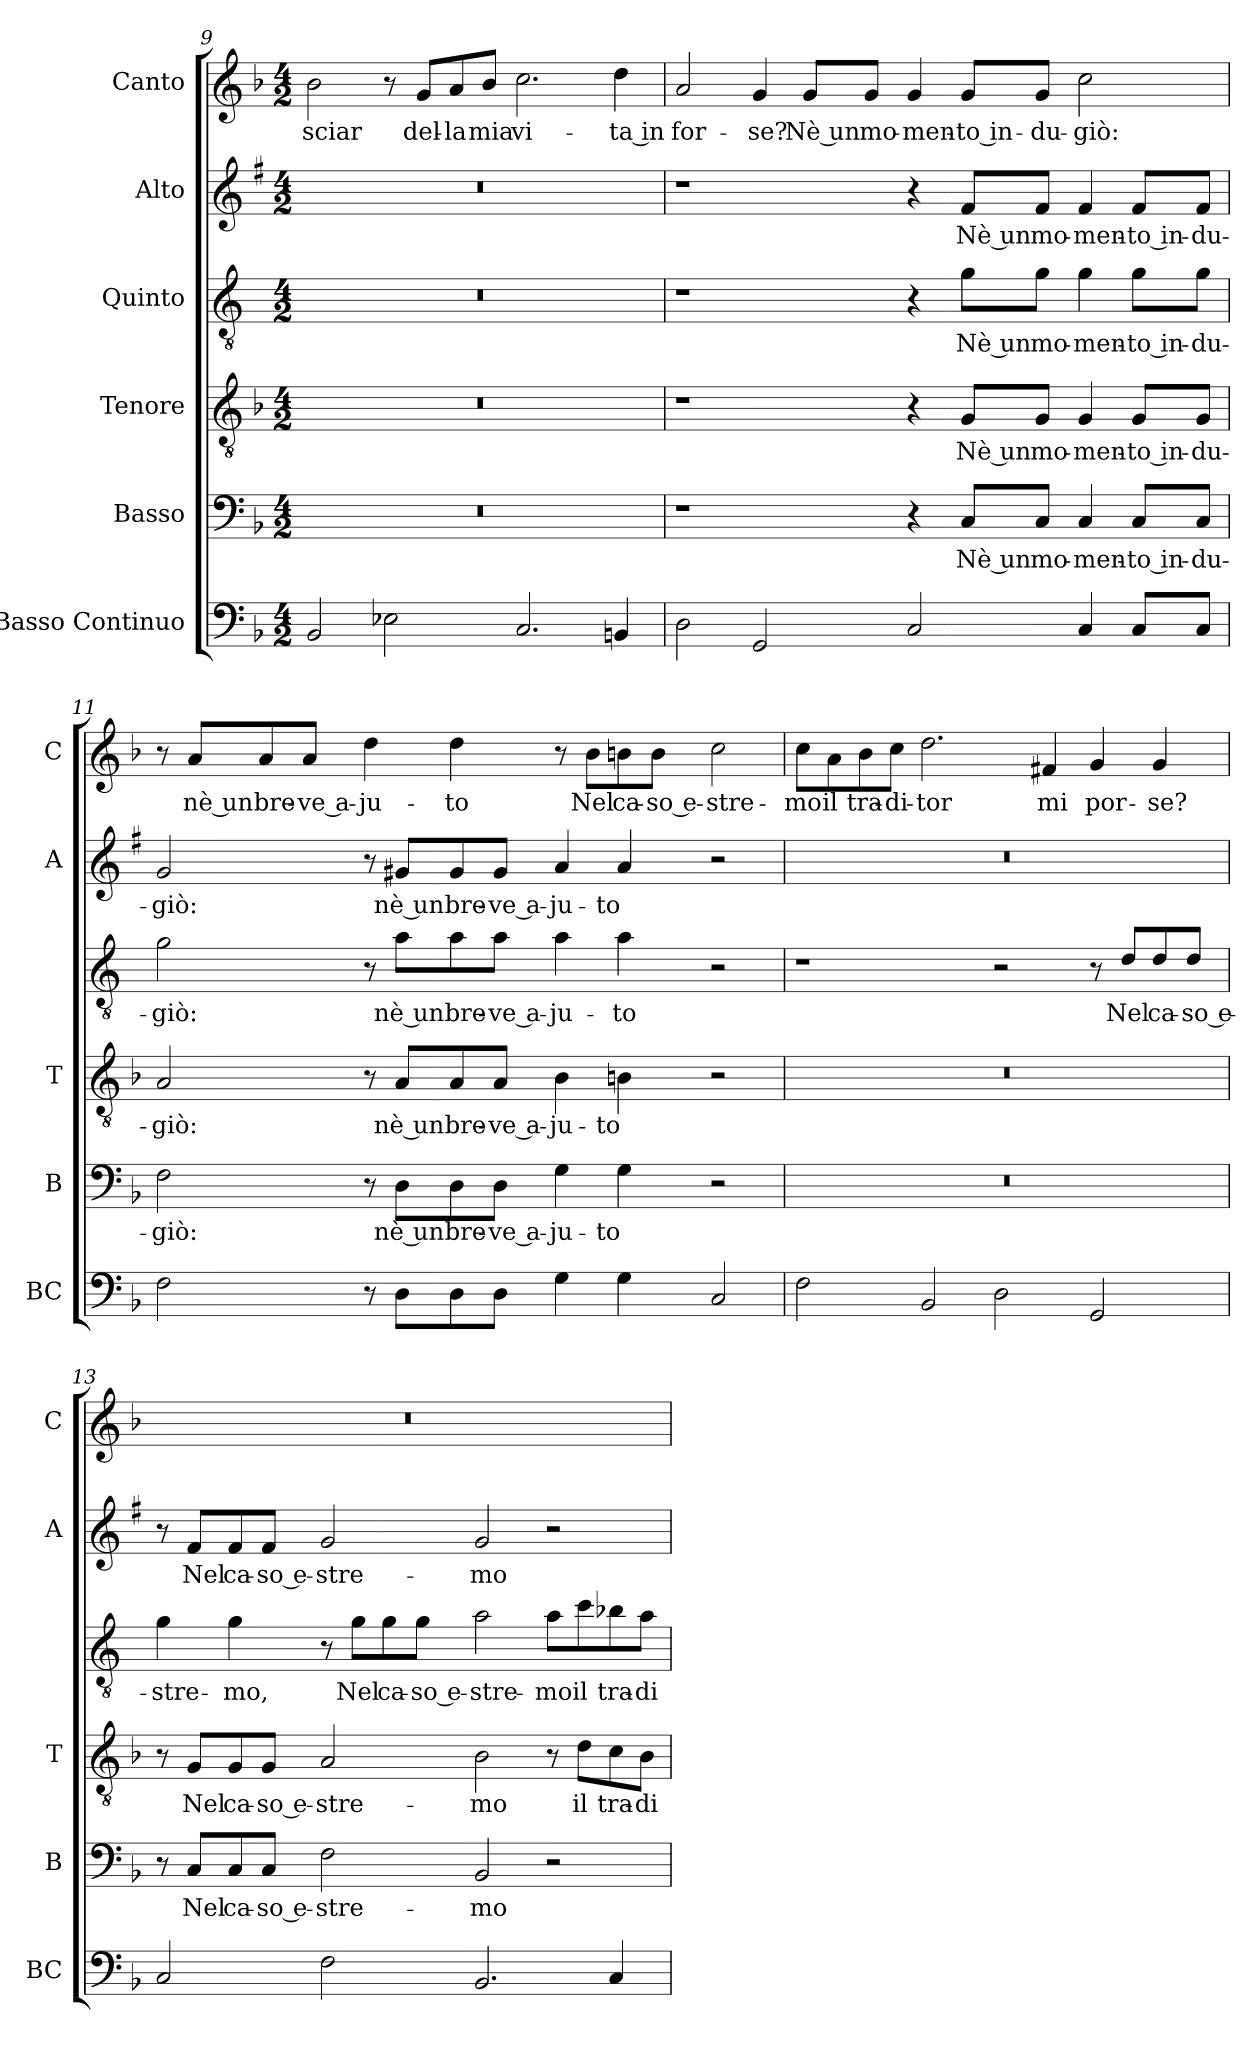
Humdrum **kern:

**kern	**kern	**text	**kern	**text	**kern	**text	**kern	**text	**kern	**text
*part6	*part5	*part5	*part4	*part4	*part3	*part3	*part2	*part2	*part1	*part1
*staff6	*staff5	*staff5	*staff4	*staff4	*staff3	*staff3	*staff2	*staff2	*staff1	*staff1
*I"Basso Continuo	*I"Basso	*	*I"Tenore	*	*I"Quinto	*	*I"Alto	*	*I"Canto	*
*I'BC	*I'B	*	*I'T	*	*	*	*I'A	*	*I'C	*
*clefF4	*clefF4	*	*clefGv2	*	*clefGv2	*	*clefG2	*	*clefG2	*
*	*	*	*	*	*ITrd4c7	*	*ITrd1c2	*	*	*
*k[b-]	*k[b-]	*	*k[b-]	*	*k[b-]	*	*k[b-]	*	*k[b-]	*
*F:	*F:	*	*F:	*	*F:	*	*F:	*	*F:	*
*M4/2	*M4/2	*	*M4/2	*	*M4/2	*	*M4/2	*	*M4/2	*
=9	=9	=9	=9	=9	=9	=9	=9	=9	=9	=9
!	!	!	!	!	!	!	!	!	!	!LO:LY:b
2BB-/	0r	.	0r	.	0r	.	0r	.	2b-\	-sciar
2E-X\	.	.	.	.	.	.	.	.	8r	.
!	!	!	!	!	!	!	!	!	!	!LO:LY:b
.	.	.	.	.	.	.	.	.	8g/L	del-
!	!	!	!	!	!	!	!	!	!	!LO:LY:b
.	.	.	.	.	.	.	.	.	8a/	-la
!	!	!	!	!	!	!	!	!	!	!LO:LY:b
.	.	.	.	.	.	.	.	.	8b-/J	mia
!	!	!	!	!	!	!	!	!	!	!LO:LY:b
2.C/	.	.	.	.	.	.	.	.	2.cc\	vi-
!	!	!	!	!	!	!	!	!	!	!LO:LY:b
4BBn/	.	.	.	.	.	.	.	.	4dd\	-ta in
!!LO:LB:g=z
=10	=10	=10	=10	=10	=10	=10	=10	=10	=10	=10
!	!	!	!	!	!	!	!	!	!	!LO:LY:b
2D\	1r	.	1r	.	1r	.	1r	.	2a/	for-
!	!	!	!	!	!	!	!	!	!	!LO:LY:b
2GG/	.	.	.	.	.	.	.	.	4g/	-se?
!	!	!	!	!	!	!	!	!	!	!LO:LY:b
.	.	.	.	.	.	.	.	.	8g/L	Nè un
!	!	!	!	!	!	!	!	!	!	!LO:LY:b
.	.	.	.	.	.	.	.	.	8g/J	mo-
!	!	!	!	!	!	!	!	!	!	!LO:LY:b
2C/	4r	.	4r	.	4r	.	4r	.	4g/	-men-
!	!	!LO:LY:b	!	!LO:LY:b	!	!LO:LY:b	!	!LO:LY:b	!	!LO:LY:b
.	8C/L	Nè un	8G/L	Nè un	8c\L	Nè un	8e/L	Nè un	8g/L	-to in-
!	!	!LO:LY:b	!	!LO:LY:b	!	!LO:LY:b	!	!LO:LY:b	!	!LO:LY:b
.	8C/J	mo-	8G/J	mo-	8c\J	mo-	8e/J	mo-	8g/J	-du-
!	!	!LO:LY:b	!	!LO:LY:b	!	!LO:LY:b	!	!LO:LY:b	!	!LO:LY:b
4C/	4C/	-men-	4G/	-men-	4c\	-men-	4e/	-men-	2cc\	-giò:
!	!	!LO:LY:b	!	!LO:LY:b	!	!LO:LY:b	!	!LO:LY:b	!	!
8C/L	8C/L	-to in-	8G/L	-to in-	8c\L	-to in-	8e/L	-to in-	.	.
!	!	!LO:LY:b	!	!LO:LY:b	!	!LO:LY:b	!	!LO:LY:b	!	!
8C/J	8C/J	-du-	8G/J	-du-	8c\J	-du-	8e/J	-du-	.	.
=11	=11	=11	=11	=11	=11	=11	=11	=11	=11	=11
!	!	!LO:LY:b	!	!LO:LY:b	!	!LO:LY:b	!	!LO:LY:b	!	!
2F\	2F\	-giò:	2A/	-giò:	2c\	-giò:	2f/	-giò:	8r	.
!	!	!	!	!	!	!	!	!	!	!LO:LY:b
.	.	.	.	.	.	.	.	.	8a/L	nè un
!	!	!	!	!	!	!	!	!	!	!LO:LY:b
.	.	.	.	.	.	.	.	.	8a/	bre-
!	!	!	!	!	!	!	!	!	!	!LO:LY:b
.	.	.	.	.	.	.	.	.	8a/J	-ve a-
!	!	!	!	!	!	!	!	!	!	!LO:LY:b
8r	8r	.	8r	.	8r	.	8r	.	4dd\	-ju-
!	!	!LO:LY:b	!	!LO:LY:b	!	!LO:LY:b	!	!LO:LY:b	!	!
8D\L	8D\L	nè un	8A/L	nè un	8d\L	nè un	8f#X/L	nè un	.	.
!	!	!LO:LY:b	!	!LO:LY:b	!	!LO:LY:b	!	!LO:LY:b	!	!LO:LY:b
8D\	8D\	bre-	8A/	bre-	8d\	bre-	8f#/	bre-	4dd\	-to
!	!	!LO:LY:b	!	!LO:LY:b	!	!LO:LY:b	!	!LO:LY:b	!	!
8D\J	8D\J	-ve a-	8A/J	-ve a-	8d\J	-ve a-	8f#/J	-ve a-	.	.
!	!	!LO:LY:b	!	!LO:LY:b	!	!LO:LY:b	!	!LO:LY:b	!	!
4G\	4G\	-ju-	4B-\	-ju-	4d\	-ju-	4g/	-ju-	8r	.
!	!	!	!	!	!	!	!	!	!	!LO:LY:b
.	.	.	.	.	.	.	.	.	8b-\L	Nel
!	!	!LO:LY:b	!	!LO:LY:b	!	!LO:LY:b	!	!LO:LY:b	!	!LO:LY:b
4G\	4G\	-to	4Bn\	-to	4d\	-to	4g/	-to	8bn\	ca-
!	!	!	!	!	!	!	!	!	!	!LO:LY:b
.	.	.	.	.	.	.	.	.	8b\J	-so e-
!	!	!	!	!	!	!	!	!	!	!LO:LY:b
2C/	2r	.	2r	.	2r	.	2r	.	2cc\	-stre-
!!LO:LB:g=z
=12	=12	=12	=12	=12	=12	=12	=12	=12	=12	=12
!	!	!	!	!	!	!	!	!	!	!LO:LY:b
2F\	0r	.	0r	.	1r	.	0r	.	8cc\L	-mo
!	!	!	!	!	!	!	!	!	!	!LO:LY:b
.	.	.	.	.	.	.	.	.	8a\	il
!	!	!	!	!	!	!	!	!	!	!LO:LY:b
.	.	.	.	.	.	.	.	.	8b-\	tra-
!	!	!	!	!	!	!	!	!	!	!LO:LY:b
.	.	.	.	.	.	.	.	.	8cc\J	-di-
!	!	!	!	!	!	!	!	!	!	!LO:LY:b
2BB-/	.	.	.	.	.	.	.	.	2.dd\	-tor
2D\	.	.	.	.	2r	.	.	.	.	.
!	!	!	!	!	!	!	!	!	!	!LO:LY:b
.	.	.	.	.	.	.	.	.	4f#X/	mi
!	!	!	!	!	!	!	!	!	!	!LO:LY:b
2GG/	.	.	.	.	8r	.	.	.	4g/	por-
!	!	!	!	!	!	!LO:LY:b	!	!	!	!
.	.	.	.	.	8G/L	Nel	.	.	.	.
!	!	!	!	!	!	!LO:LY:b	!	!	!	!LO:LY:b
.	.	.	.	.	8G/	ca-	.	.	4g/	-se?
!	!	!	!	!	!	!LO:LY:b	!	!	!	!
.	.	.	.	.	8G/J	-so e-	.	.	.	.
=13	=13	=13	=13	=13	=13	=13	=13	=13	=13	=13
!	!	!	!	!	!	!LO:LY:b	!	!	!	!
2C/	8r	.	8r	.	4c\	-stre-	8r	.	0r	.
!	!	!LO:LY:b	!	!LO:LY:b	!	!	!	!LO:LY:b	!	!
.	8C/L	Nel	8G/L	Nel	.	.	8e/L	Nel	.	.
!	!	!LO:LY:b	!	!LO:LY:b	!	!LO:LY:b	!	!LO:LY:b	!	!
.	8C/	ca-	8G/	ca-	4c\	-mo,	8e/	ca-	.	.
!	!	!LO:LY:b	!	!LO:LY:b	!	!	!	!LO:LY:b	!	!
.	8C/J	-so e-	8G/J	-so e-	.	.	8e/J	-so e-	.	.
!	!	!LO:LY:b	!	!LO:LY:b	!	!	!	!LO:LY:b	!	!
2F\	2F\	-stre-	2A/	-stre-	8r	.	2f/	-stre-	.	.
!	!	!	!	!	!	!LO:LY:b	!	!	!	!
.	.	.	.	.	8c\L	Nel	.	.	.	.
!	!	!	!	!	!	!LO:LY:b	!	!	!	!
.	.	.	.	.	8c\	ca-	.	.	.	.
!	!	!	!	!	!	!LO:LY:b	!	!	!	!
.	.	.	.	.	8c\J	-so e-	.	.	.	.
!	!	!LO:LY:b	!	!LO:LY:b	!	!LO:LY:b	!	!LO:LY:b	!	!
2.BB-/	2BB-/	-mo	2B-\	-mo	2d\	-stre-	2f/	-mo	.	.
!	!	!	!	!	!	!LO:LY:b	!	!	!	!
.	2r	.	8r	.	8d\L	-mo	2r	.	.	.
!	!	!	!	!LO:LY:b	!	!LO:LY:b	!	!	!	!
.	.	.	8d\L	il	8f\	il	.	.	.	.
!	!	!	!	!LO:LY:b	!	!LO:LY:b	!	!	!	!
4C/	.	.	8c\	tra-	8e-X\	tra-	.	.	.	.
!	!	!	!	!LO:LY:b	!	!LO:LY:b	!	!	!	!
.	.	.	8B-\J	-di-	8d\J	-di-	.	.	.	.
=	=	=	=	=	=	=	=	=	=	=
*-	*-	*-	*-	*-	*-	*-	*-	*-	*-	*-
